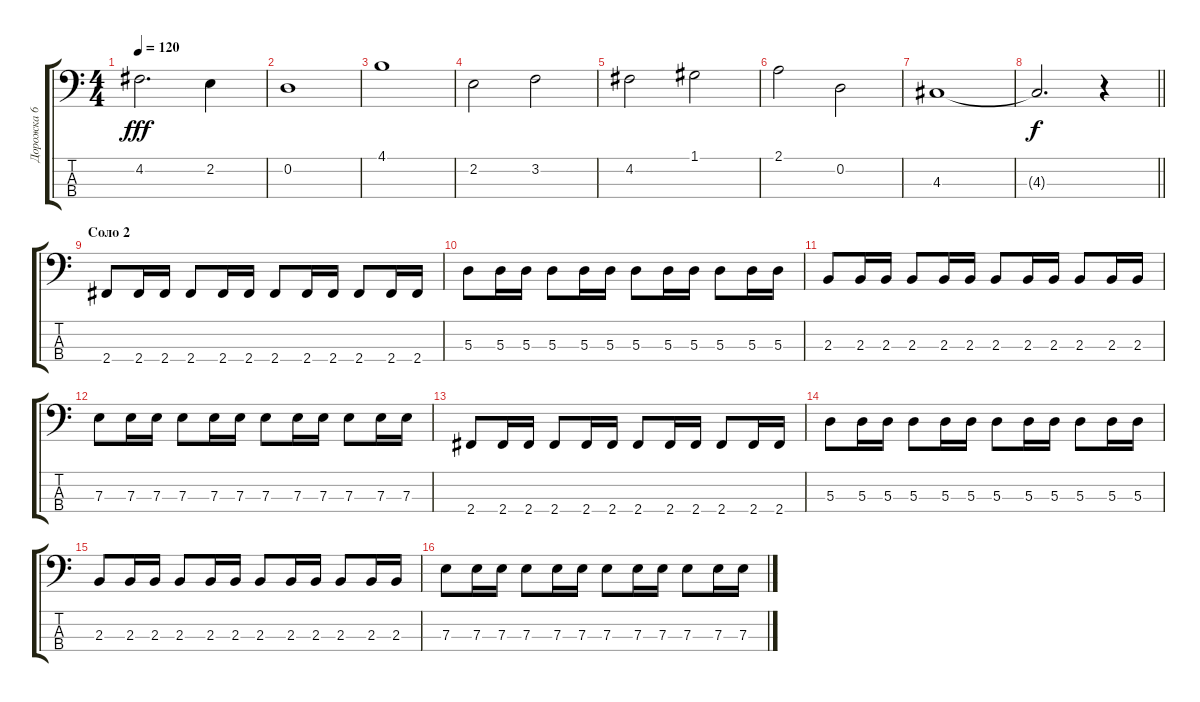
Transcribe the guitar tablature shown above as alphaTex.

\track ("Дорожка 6" "Дорожка 6") {solo instrument fretlessbass}
\staff {score tabs}
\tuning (G2 D2 A1 E1) {hide}
\ts (4 4)
\tempo 120
\clef f4
\ks c
4.2.2{d dy fff} 2.2.4 |
0.2.1 |
4.1.1 |
2.2.2 3.2.2 |
4.2.2 1.1.2 |
2.1.2 0.2.2 |
4.3.1 |
\barLineRight lightlight
4.3{t}.2{d dy f} r.4 |
\section ("" "Соло 2")
2.4.8 2.4.16 2.4.16 2.4.8 2.4.16 2.4.16 2.4.8 2.4.16 2.4.16 2.4.8 2.4.16 2.4.16 |
5.3.8 5.3.16 5.3.16 5.3.8 5.3.16 5.3.16 5.3.8 5.3.16 5.3.16 5.3.8 5.3.16 5.3.16 |
2.3.8 2.3.16 2.3.16 2.3.8 2.3.16 2.3.16 2.3.8 2.3.16 2.3.16 2.3.8 2.3.16 2.3.16 |
7.3.8 7.3.16 7.3.16 7.3.8 7.3.16 7.3.16 7.3.8 7.3.16 7.3.16 7.3.8 7.3.16 7.3.16 |
2.4.8 2.4.16 2.4.16 2.4.8 2.4.16 2.4.16 2.4.8 2.4.16 2.4.16 2.4.8 2.4.16 2.4.16 |
5.3.8 5.3.16 5.3.16 5.3.8 5.3.16 5.3.16 5.3.8 5.3.16 5.3.16 5.3.8 5.3.16 5.3.16 |
2.3.8 2.3.16 2.3.16 2.3.8 2.3.16 2.3.16 2.3.8 2.3.16 2.3.16 2.3.8 2.3.16 2.3.16 |
7.3.8 7.3.16 7.3.16 7.3.8 7.3.16 7.3.16 7.3.8 7.3.16 7.3.16 7.3.8 7.3.16 7.3.16
